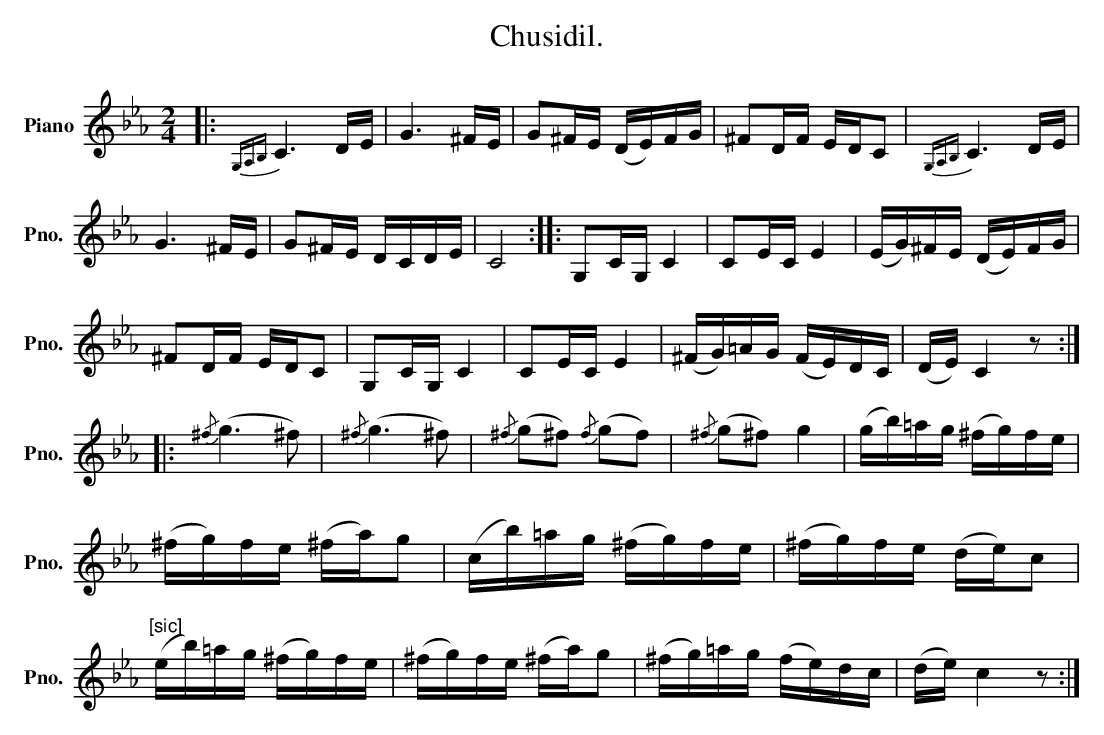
X:1
T:Chusidil.
L:1/16
M:2/4
K:Cmin
V:1 treble nm="Piano" snm="Pno."
V:1
|:{G,A,B,} C6 DE | G6 ^FE | G2^FE (DE)FG | ^F2DF EDC2 |{G,A,B,} C6 DE |$ G6 ^FE | G2^FE DCDE | %7
 C8 :: G,2CG, C4 | C2EC E4 | (EG)^FE (DE)FG |$ ^F2DF EDC2 | G,2CG, C4 | C2EC E4 | (^FG)=AG (FE)DC | %15
 (DE) C4 z2 ::${/^f} (g6 ^f2) |{/^f} (g6 ^f2) |{/^f} (g2^f2){/f} (g2f2) |{/^f} (g2^f2) g4 | %20
 (gb)=ag (^fg)fe |$ (^fg)fe (^fa)g2 | (cb)=ag (^fg)fe | (^fg)fe (de)c2 |$"^[sic]" (eb)=ag (^fg)fe | %25
 (^fg)fe (^fa)g2 | (^fg)=ag (fe)dc | (de) c4 z2 :| %28
